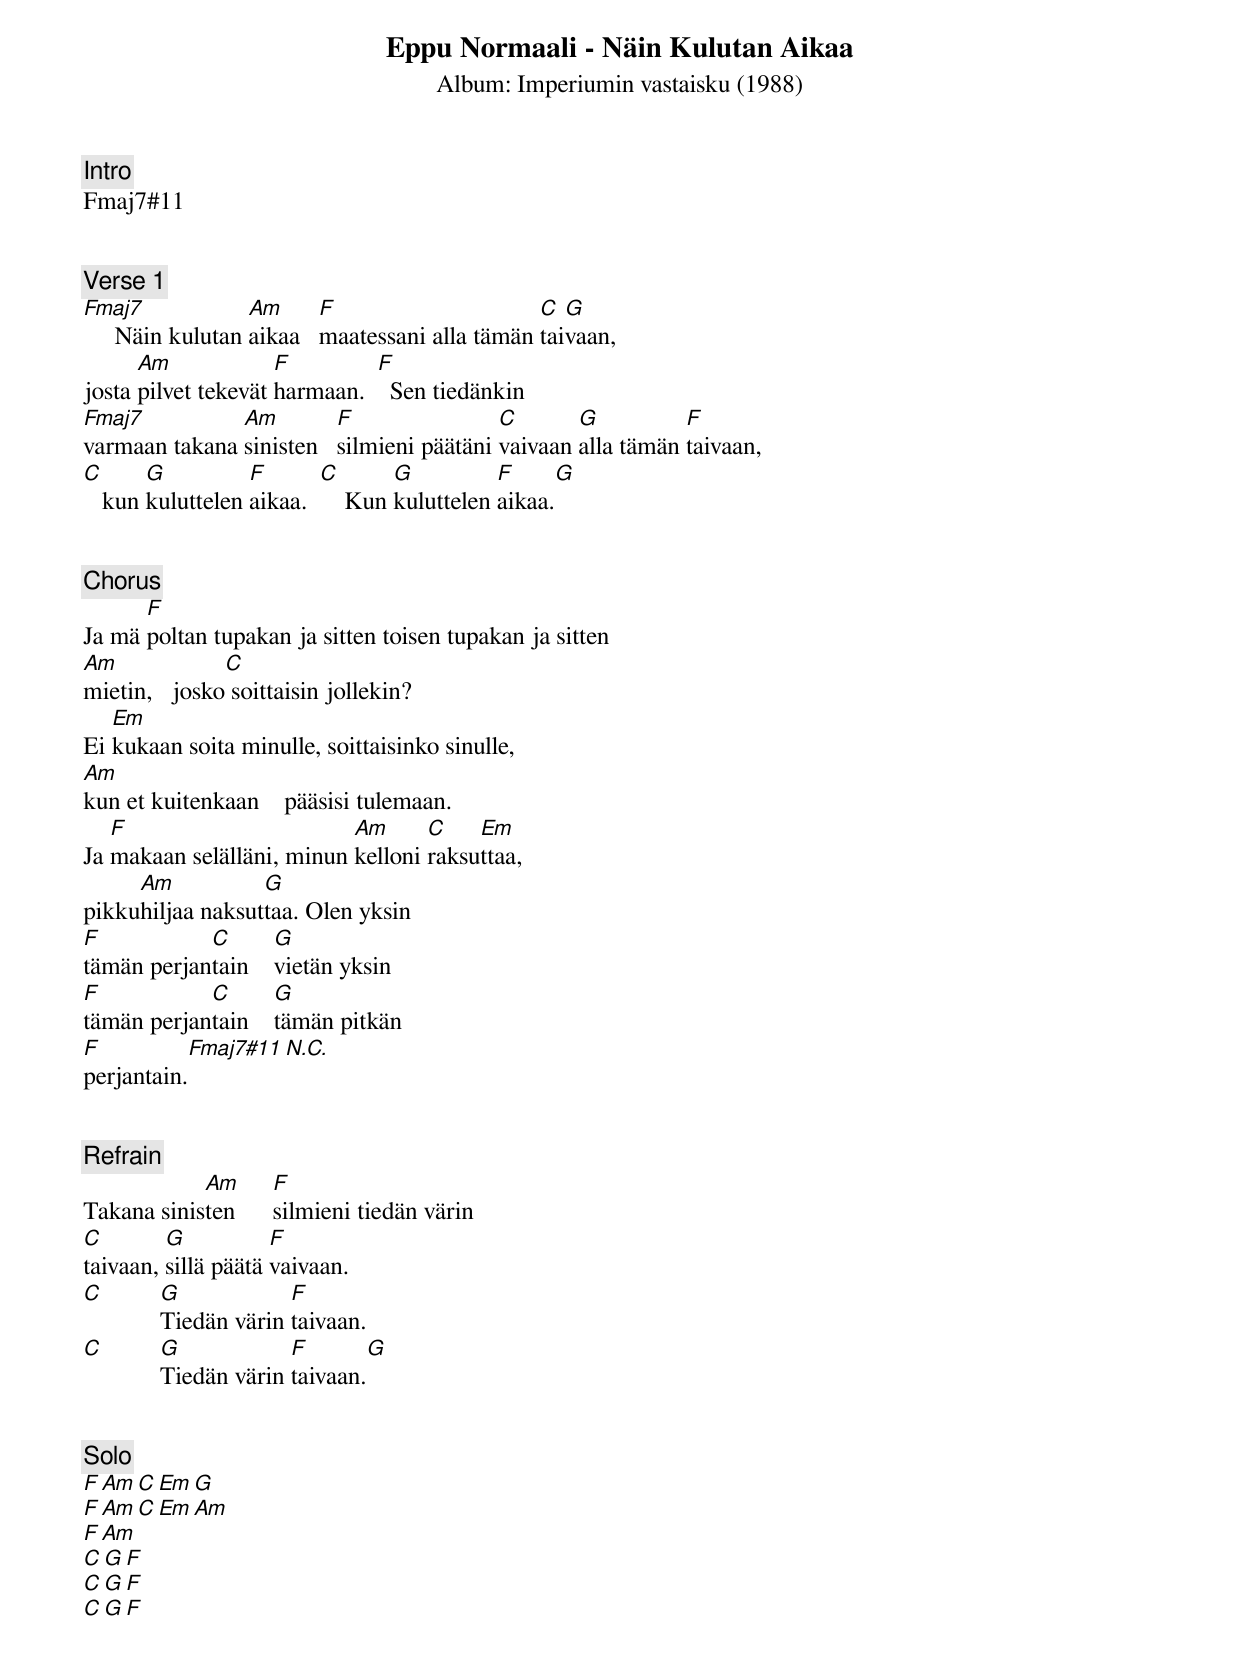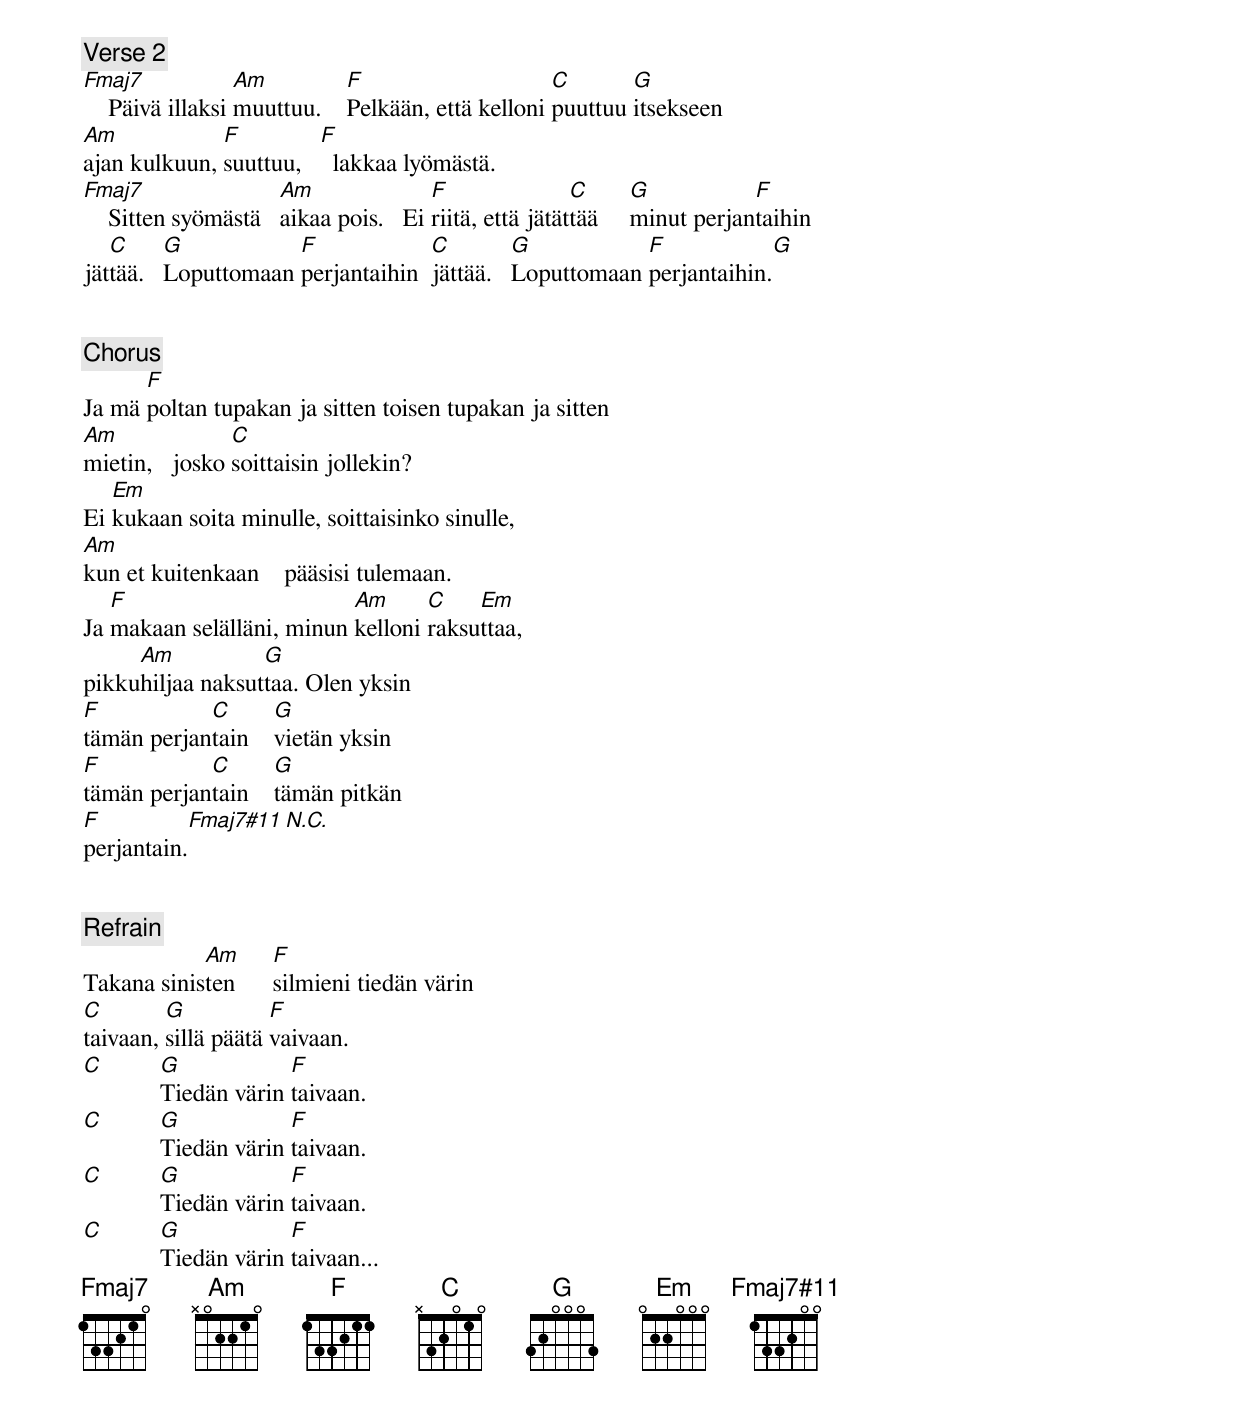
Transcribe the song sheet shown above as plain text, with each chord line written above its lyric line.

Eppu Normaali - Näin Kulutan Aikaa
Album: Imperiumin vastaisku (1988)

Fmaj7#11 = 133200
Fmaj7    = 133210


[Intro]
Fmaj7#11


[Verse 1]
Fmaj7             Am      F                     C  G
     Näin kulutan aikaa   maatessani alla tämän taivaan,
      Am             F         F
josta pilvet tekevät harmaan.    Sen tiedänkin
Fmaj7          Am         F                C       G          F
varmaan takana sinisten   silmieni päätäni vaivaan alla tämän taivaan,
C      G          F       C       G          F         G
   kun kuluttelen aikaa.      Kun kuluttelen aikaa.


[Chorus]
      F
Ja mä poltan tupakan ja sitten toisen tupakan ja sitten
Am             C
mietin,   josko soittaisin jollekin?
   Em
Ei kukaan soita minulle, soittaisinko sinulle,
Am
kun et kuitenkaan    pääsisi tulemaan.
   F                       Am      C    Em
Ja makaan selälläni, minun kelloni raksuttaa,
     Am           G
pikkuhiljaa naksuttaa. Olen yksin
F           C       G
tämän perjantain    vietän yksin
F           C       G
tämän perjantain    tämän pitkän
F           Fmaj7#11  N.C.
perjantain.


[Refrain]
            Am       F
Takana sinisten      silmieni tiedän värin
C        G           F
taivaan, sillä päätä vaivaan.
C        G            F
         Tiedän värin taivaan.
C        G            F         G
         Tiedän värin taivaan.


[Solo]
F     Am C Em    G
F     Am C Em    Am
F     Am
C  G  F
C  G  F
C  G  F


[Verse 2]
Fmaj7             Am          F                     C       G
    Päivä illaksi muuttuu.    Pelkään, että kelloni puuttuu itsekseen
Am            F          F
ajan kulkuun, suuttuu,     lakkaa lyömästä.
Fmaj7                 Am               F                C       G           F
    Sitten syömästä   aikaa pois.   Ei riitä, että jätättää     minut perjantaihin
   C      G           F             C         G           F               G
jättää.   Loputtomaan perjantaihin  jättää.   Loputtomaan perjantaihin.


[Chorus]
      F
Ja mä poltan tupakan ja sitten toisen tupakan ja sitten
Am              C
mietin,   josko soittaisin jollekin?
   Em
Ei kukaan soita minulle, soittaisinko sinulle,
Am
kun et kuitenkaan    pääsisi tulemaan.
   F                       Am      C    Em
Ja makaan selälläni, minun kelloni raksuttaa,
     Am           G
pikkuhiljaa naksuttaa. Olen yksin
F           C       G
tämän perjantain    vietän yksin
F           C       G
tämän perjantain    tämän pitkän
F           Fmaj7#11  N.C.
perjantain.


[Refrain]
            Am       F
Takana sinisten      silmieni tiedän värin
C        G           F
taivaan, sillä päätä vaivaan.
C        G            F
         Tiedän värin taivaan.
C        G            F
         Tiedän värin taivaan.
C        G            F
         Tiedän värin taivaan.
C        G            F
         Tiedän värin taivaan...
